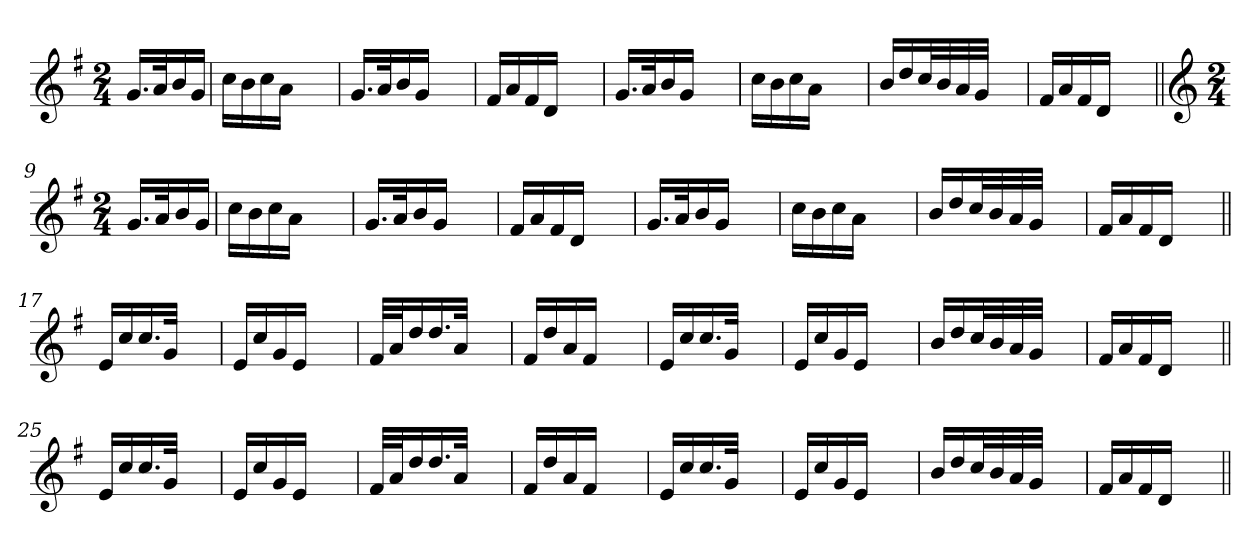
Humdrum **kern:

**kern
*part1
*staff1
*clefG2
*k[f#]
*G:
*M2/4
=1
16.g/LL
32a/K
16b/
16g/JJ
=2
16cc\LL
16b\
16cc\
16a\JJ
4ryy
=3
16.g/LL
32a/K
16b/
16g/JJ
4ryy
=4
16f#/LL
16a/
16f#/
16d/JJ
4ryy
=5
16.g/LL
32a/K
16b/
16g/JJ
4ryy
=6
16cc\LL
16b\
16cc\
16a\JJ
4ryy
=7
16b/LL
16dd/
32cc/L
32b/
32a/
32g/JJJ
4ryy
!!LO:LB:g=z
=8
16f#/LL
16a/
16f#/
16d/JJ
4ryy
=9||
*clefG2
*M2/4
16.g/LL
32a/K
16b/
16g/JJ
=10
16cc\LL
16b\
16cc\
16a\JJ
4ryy
=11
16.g/LL
32a/K
16b/
16g/JJ
4ryy
=12
16f#/LL
16a/
16f#/
16d/JJ
4ryy
=13
16.g/LL
32a/K
16b/
16g/JJ
4ryy
=14
16cc\LL
16b\
16cc\
16a\JJ
4ryy
!!LO:LB:g=z
=15
16b/LL
16dd/
32cc/L
32b/
32a/
32g/JJJ
4ryy
=16
16f#/LL
16a/
16f#/
16d/JJ
4ryy
=17||
16e/LL
16cc/
16.cc/
32g/JJk
4ryy
=18
16e/LL
16cc/
16g/
16e/JJ
4ryy
=19
32f#/LLL
32a/J
16dd/
16.dd/
32a/JJk
4ryy
=20
16f#/LL
16dd/
16a/
16f#/JJ
4ryy
=21
16e/LL
16cc/
16.cc/
32g/JJk
4ryy
!!LO:LB:g=z
=22
16e/LL
16cc/
16g/
16e/JJ
4ryy
=23
16b/LL
16dd/
32cc/L
32b/
32a/
32g/JJJ
4ryy
=24
16f#/LL
16a/
16f#/
16d/JJ
4ryy
=25||
16e/LL
16cc/
16.cc/
32g/JJk
4ryy
=26
16e/LL
16cc/
16g/
16e/JJ
4ryy
=27
32f#/LLL
32a/J
16dd/
16.dd/
32a/JJk
4ryy
=28
16f#/LL
16dd/
16a/
16f#/JJ
4ryy
!!LO:LB:g=z
=29
16e/LL
16cc/
16.cc/
32g/JJk
4ryy
=30
16e/LL
16cc/
16g/
16e/JJ
4ryy
=31
16b/LL
16dd/
32cc/L
32b/
32a/
32g/JJJ
4ryy
=32
16f#/LL
16a/
16f#/
16d/JJ
4ryy
=||
*-
